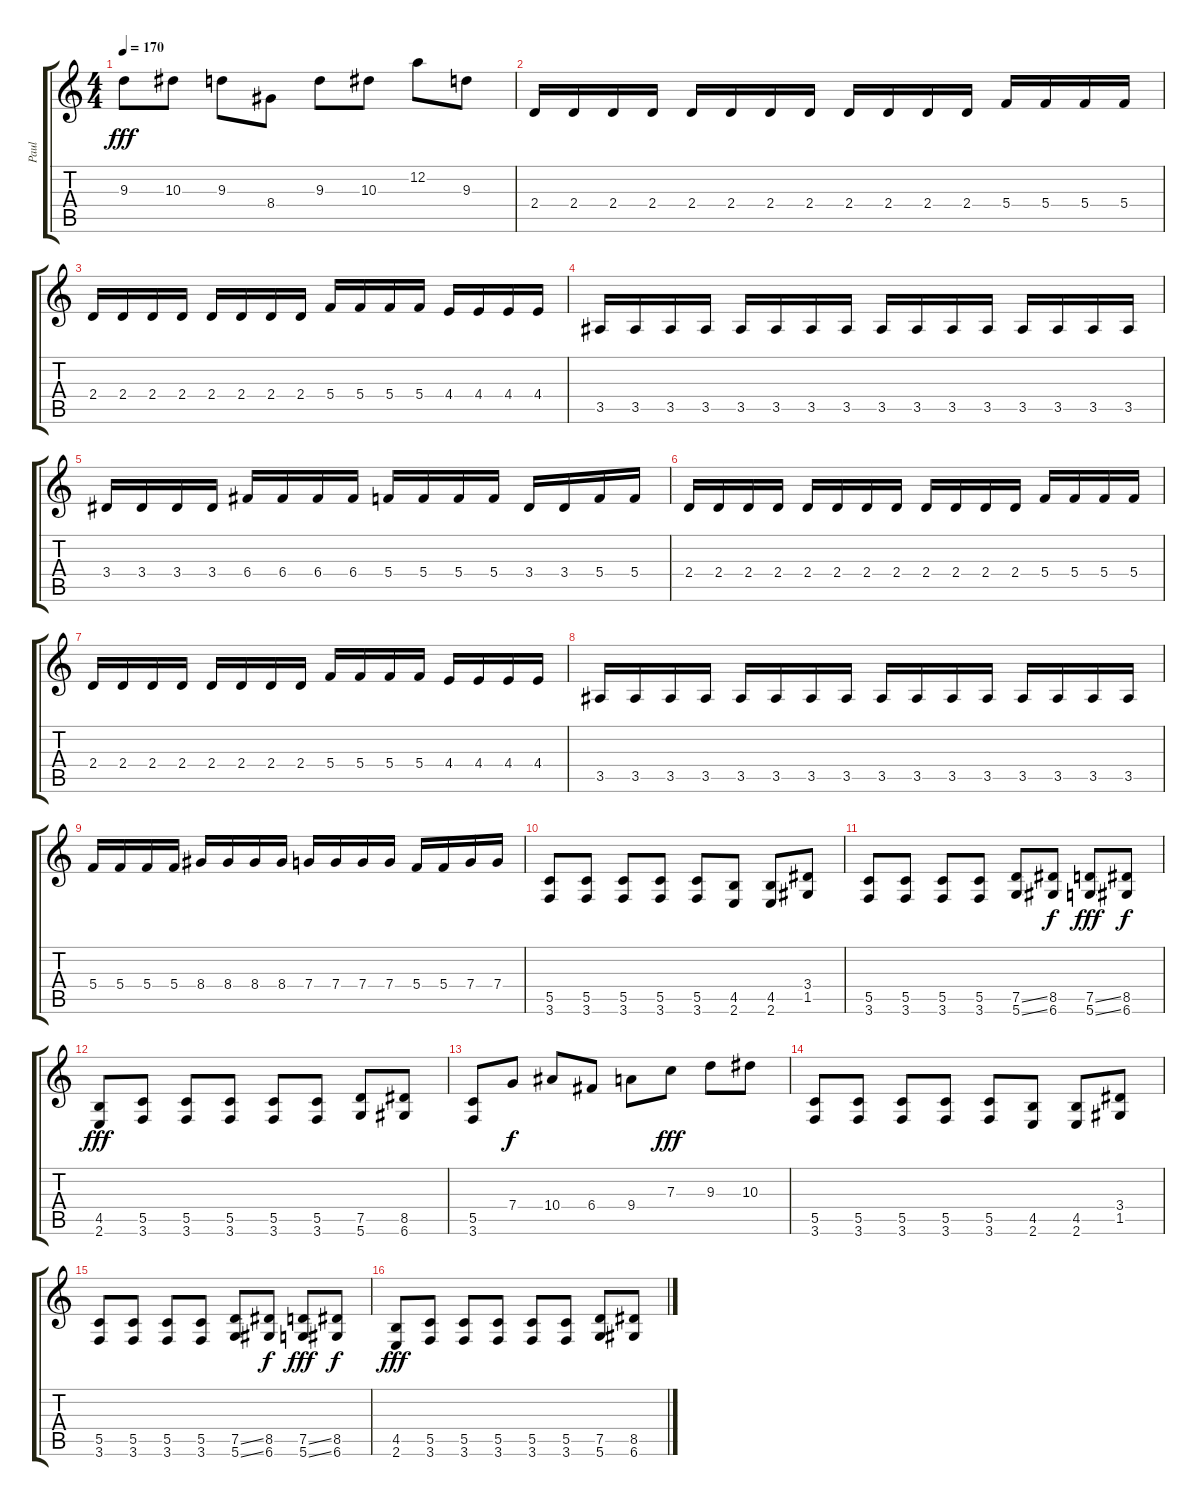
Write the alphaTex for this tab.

\track ("Paul" "Paul") {instrument distortionguitar}
\staff {score tabs}
\tuning (D4 A3 F3 C3 G2 D2) {hide}
\ts (4 4)
\tempo 170
\clef g2
\ks c
9.3.8{dy fff} 10.3.8 9.3.8 8.4.8 9.3.8 10.3.8 12.2.8 9.3.8 |
2.4.16 2.4.16 2.4.16 2.4.16 2.4.16 2.4.16 2.4.16 2.4.16 2.4.16 2.4.16 2.4.16 2.4.16 5.4.16 5.4.16 5.4.16 5.4.16 |
2.4.16 2.4.16 2.4.16 2.4.16 2.4.16 2.4.16 2.4.16 2.4.16 5.4.16 5.4.16 5.4.16 5.4.16 4.4.16 4.4.16 4.4.16 4.4.16 |
3.5.16 3.5.16 3.5.16 3.5.16 3.5.16 3.5.16 3.5.16 3.5.16 3.5.16 3.5.16 3.5.16 3.5.16 3.5.16 3.5.16 3.5.16 3.5.16 |
3.4.16 3.4.16 3.4.16 3.4.16 6.4.16 6.4.16 6.4.16 6.4.16 5.4.16 5.4.16 5.4.16 5.4.16 3.4.16 3.4.16 5.4.16 5.4.16 |
2.4.16 2.4.16 2.4.16 2.4.16 2.4.16 2.4.16 2.4.16 2.4.16 2.4.16 2.4.16 2.4.16 2.4.16 5.4.16 5.4.16 5.4.16 5.4.16 |
2.4.16 2.4.16 2.4.16 2.4.16 2.4.16 2.4.16 2.4.16 2.4.16 5.4.16 5.4.16 5.4.16 5.4.16 4.4.16 4.4.16 4.4.16 4.4.16 |
3.5.16 3.5.16 3.5.16 3.5.16 3.5.16 3.5.16 3.5.16 3.5.16 3.5.16 3.5.16 3.5.16 3.5.16 3.5.16 3.5.16 3.5.16 3.5.16 |
5.4.16 5.4.16 5.4.16 5.4.16 8.4.16 8.4.16 8.4.16 8.4.16 7.4.16 7.4.16 7.4.16 7.4.16 5.4.16 5.4.16 7.4.16 7.4.16 |
(5.5 3.6).8 (5.5 3.6).8 (5.5 3.6).8 (5.5 3.6).8 (5.5 3.6).8 (4.5 2.6).8 (4.5 2.6).8 (3.4 1.5).8 |
(5.5 3.6).8 (5.5 3.6).8 (5.5 3.6).8 (5.5 3.6).8 (7.5{ss} 5.6{ss}).8 (8.5 6.6).8{dy f} (7.5{ss} 5.6{ss}).8{dy fff} (8.5 6.6).8{dy f} |
(4.5 2.6).8{dy fff} (5.5 3.6).8 (5.5 3.6).8 (5.5 3.6).8 (5.5 3.6).8 (5.5 3.6).8 (7.5 5.6).8 (8.5 6.6).8 |
(5.5 3.6).8 7.4.8{dy f} 10.4.8 6.4.8 9.4.8 7.3.8{dy fff} 9.3.8 10.3.8 |
(5.5 3.6).8 (5.5 3.6).8 (5.5 3.6).8 (5.5 3.6).8 (5.5 3.6).8 (4.5 2.6).8 (4.5 2.6).8 (3.4 1.5).8 |
(5.5 3.6).8 (5.5 3.6).8 (5.5 3.6).8 (5.5 3.6).8 (7.5{ss} 5.6{ss}).8 (8.5 6.6).8{dy f} (7.5{ss} 5.6{ss}).8{dy fff} (8.5 6.6).8{dy f} |
(4.5 2.6).8{dy fff} (5.5 3.6).8 (5.5 3.6).8 (5.5 3.6).8 (5.5 3.6).8 (5.5 3.6).8 (7.5 5.6).8 (8.5 6.6).8
